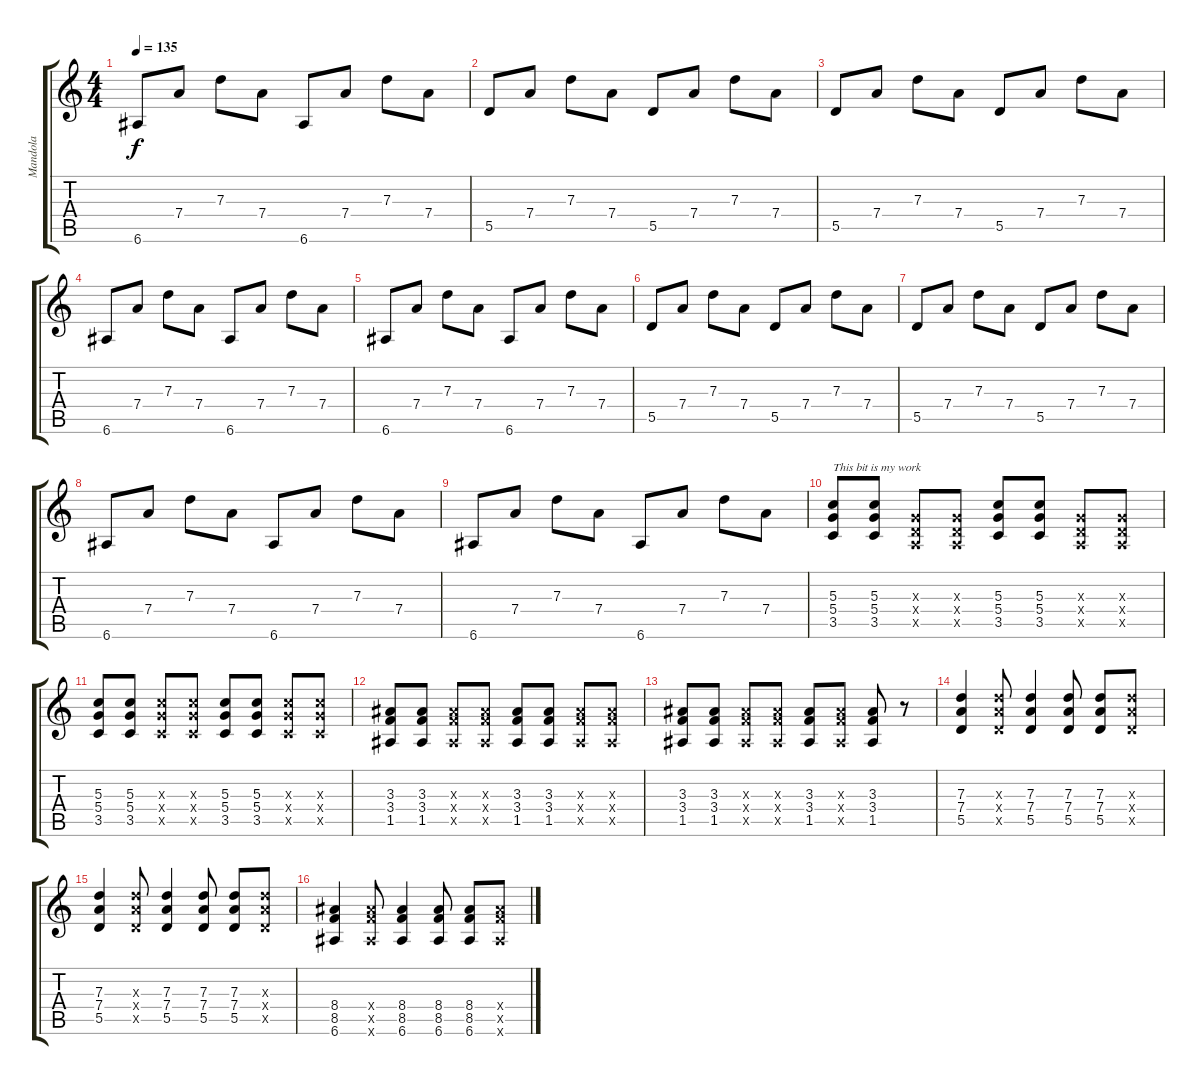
\track ("Mandola" "Mandola") {instrument acousticguitarnylon}
\staff {score tabs}
\tuning (E4 B3 G3 D3 A2 E2) {hide}
\ts (4 4)
\tempo 135
\clef g2
\ks c
6.6.8{dy f} 7.4.8 7.3.8 7.4.8 6.6.8 7.4.8 7.3.8 7.4.8 |
5.5.8{volume 8} 7.4.8 7.3.8 7.4.8 5.5.8 7.4.8 7.3.8 7.4.8 |
5.5.8 7.4.8 7.3.8 7.4.8 5.5.8 7.4.8 7.3.8 7.4.8 |
6.6.8 7.4.8 7.3.8 7.4.8 6.6.8 7.4.8 7.3.8 7.4.8 |
6.6.8 7.4.8 7.3.8 7.4.8 6.6.8 7.4.8 7.3.8 7.4.8 |
5.5.8{volume 8} 7.4.8 7.3.8 7.4.8 5.5.8 7.4.8 7.3.8 7.4.8 |
5.5.8 7.4.8 7.3.8 7.4.8 5.5.8 7.4.8 7.3.8 7.4.8 |
6.6.8 7.4.8 7.3.8 7.4.8 6.6.8 7.4.8 7.3.8 7.4.8 |
6.6.8 7.4.8 7.3.8 7.4.8 6.6.8 7.4.8 7.3.8 7.4.8 |
(5.3 5.4 3.5).8{txt "This bit is my work"} (5.3 5.4 3.5).8 (0.3{x} 0.4{x} 0.5{x}).8 (0.3{x} 0.4{x} 0.5{x}).8 (5.3 5.4 3.5).8 (5.3 5.4 3.5).8 (0.3{x} 0.4{x} 0.5{x}).8 (0.3{x} 0.4{x} 0.5{x}).8 |
(5.3 5.4 3.5).8 (5.3 5.4 3.5).8 (5.3{x} 5.4{x} 3.5{x}).8 (5.3{x} 5.4{x} 3.5{x}).8 (5.3 5.4 3.5).8 (5.3 5.4 3.5).8 (5.3{x} 5.4{x} 3.5{x}).8 (5.3{x} 5.4{x} 3.5{x}).8 |
(3.3 3.4 1.5).8 (3.3 3.4 1.5).8 (3.3{x} 3.4{x} 1.5{x}).8 (3.3{x} 3.4{x} 1.5{x}).8 (3.3 3.4 1.5).8 (3.3 3.4 1.5).8 (3.3{x} 3.4{x} 1.5{x}).8 (3.3{x} 3.4{x} 1.5{x}).8 |
(3.3 3.4 1.5).8 (3.3 3.4 1.5).8 (3.3{x} 3.4{x} 1.5{x}).8 (3.3{x} 3.4{x} 1.5{x}).8 (3.3 3.4 1.5).8 (3.3{x} 3.4{x} 1.5{x}).8 (3.3 3.4 1.5).8 r.8 |
(7.3 7.4 5.5).4 (7.3{x} 7.4{x} 5.5{x}).8 (7.3 7.4 5.5).4 (7.3 7.4 5.5).8 (7.3 7.4 5.5).8 (7.3{x} 7.4{x} 5.5{x}).8 |
(7.3 7.4 5.5).4 (7.3{x} 7.4{x} 5.5{x}).8 (7.3 7.4 5.5).4 (7.3 7.4 5.5).8 (7.3 7.4 5.5).8 (7.3{x} 7.4{x} 5.5{x}).8 |
(8.4 8.5 6.6).4 (8.4{x} 8.5{x} 6.6{x}).8 (8.4 8.5 6.6).4 (8.4 8.5 6.6).8 (8.4 8.5 6.6).8 (8.4{x} 8.5{x} 6.6{x}).8
